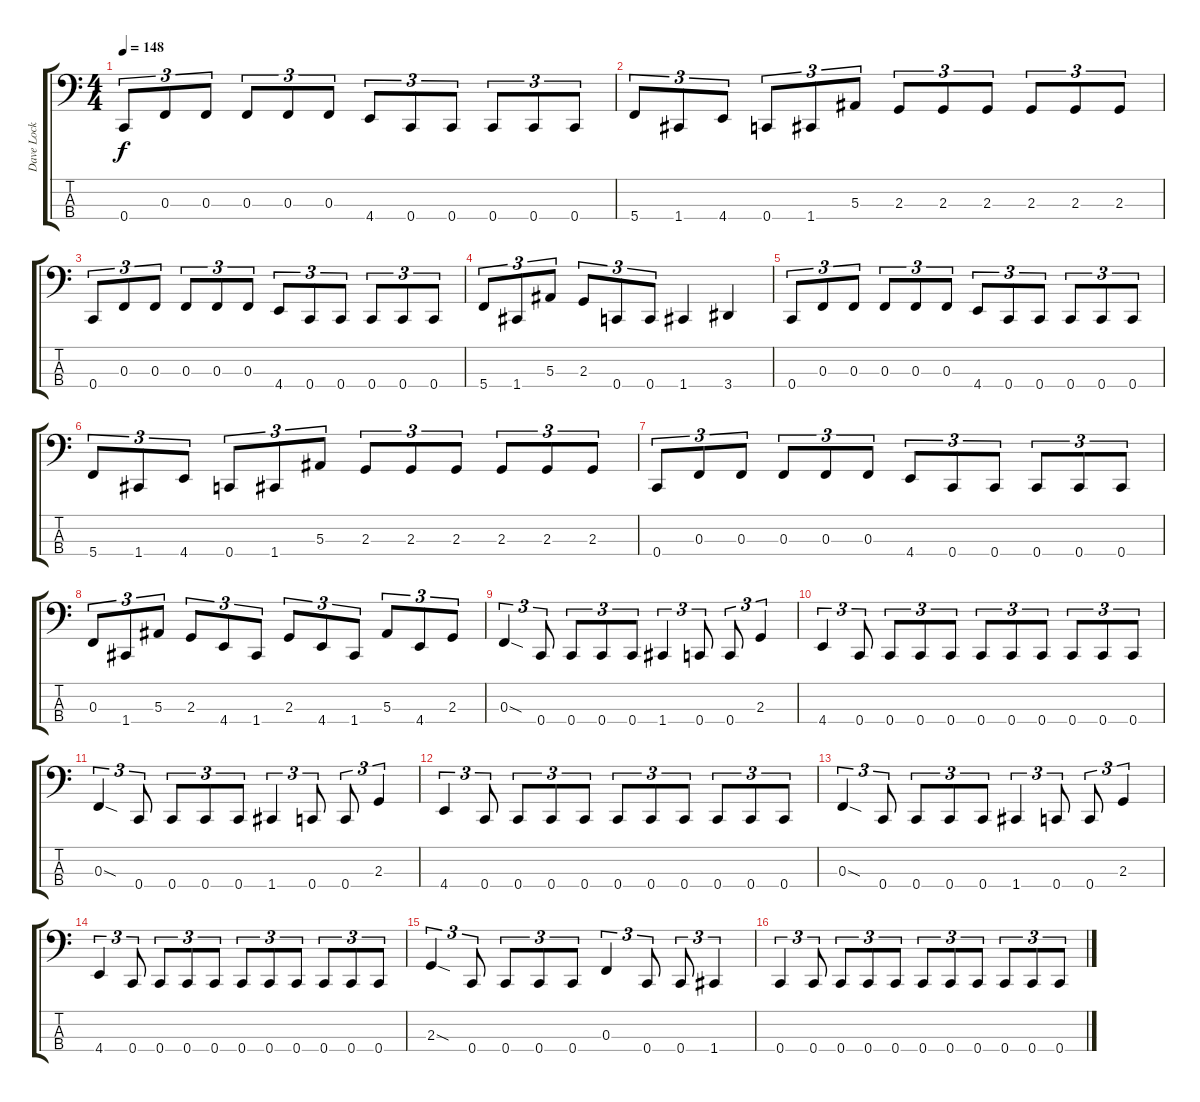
\track ("Dave Lock (Bass)" "Dave Lock ") {instrument electricbassfinger}
\staff {score tabs}
\tuning (Eb2 Bb1 F1 C1) {hide}
\ts (4 4)
\tempo 148
\clef f4
\ks c
0.4.8{tu (3 2) dy f} 0.3.8{tu (3 2)} 0.3.8{tu (3 2)} 0.3.8{tu (3 2)} 0.3.8{tu (3 2)} 0.3.8{tu (3 2)} 4.4.8{tu (3 2)} 0.4.8{tu (3 2)} 0.4.8{tu (3 2)} 0.4.8{tu (3 2)} 0.4.8{tu (3 2)} 0.4.8{tu (3 2)} |
5.4.8{tu (3 2)} 1.4.8{tu (3 2)} 4.4.8{tu (3 2)} 0.4.8{tu (3 2)} 1.4.8{tu (3 2)} 5.3.8{tu (3 2)} 2.3.8{tu (3 2)} 2.3.8{tu (3 2)} 2.3.8{tu (3 2)} 2.3.8{tu (3 2)} 2.3.8{tu (3 2)} 2.3.8{tu (3 2)} |
0.4.8{tu (3 2)} 0.3.8{tu (3 2)} 0.3.8{tu (3 2)} 0.3.8{tu (3 2)} 0.3.8{tu (3 2)} 0.3.8{tu (3 2)} 4.4.8{tu (3 2)} 0.4.8{tu (3 2)} 0.4.8{tu (3 2)} 0.4.8{tu (3 2)} 0.4.8{tu (3 2)} 0.4.8{tu (3 2)} |
5.4.8{tu (3 2)} 1.4.8{tu (3 2)} 5.3.8{tu (3 2)} 2.3.8{tu (3 2)} 0.4.8{tu (3 2)} 0.4.8{tu (3 2)} 1.4.4 3.4.4 |
0.4.8{tu (3 2)} 0.3.8{tu (3 2)} 0.3.8{tu (3 2)} 0.3.8{tu (3 2)} 0.3.8{tu (3 2)} 0.3.8{tu (3 2)} 4.4.8{tu (3 2)} 0.4.8{tu (3 2)} 0.4.8{tu (3 2)} 0.4.8{tu (3 2)} 0.4.8{tu (3 2)} 0.4.8{tu (3 2)} |
5.4.8{tu (3 2)} 1.4.8{tu (3 2)} 4.4.8{tu (3 2)} 0.4.8{tu (3 2)} 1.4.8{tu (3 2)} 5.3.8{tu (3 2)} 2.3.8{tu (3 2)} 2.3.8{tu (3 2)} 2.3.8{tu (3 2)} 2.3.8{tu (3 2)} 2.3.8{tu (3 2)} 2.3.8{tu (3 2)} |
0.4.8{tu (3 2)} 0.3.8{tu (3 2)} 0.3.8{tu (3 2)} 0.3.8{tu (3 2)} 0.3.8{tu (3 2)} 0.3.8{tu (3 2)} 4.4.8{tu (3 2)} 0.4.8{tu (3 2)} 0.4.8{tu (3 2)} 0.4.8{tu (3 2)} 0.4.8{tu (3 2)} 0.4.8{tu (3 2)} |
0.3.8{tu (3 2)} 1.4.8{tu (3 2)} 5.3.8{tu (3 2)} 2.3.8{tu (3 2)} 4.4.8{tu (3 2)} 1.4.8{tu (3 2)} 2.3.8{tu (3 2)} 4.4.8{tu (3 2)} 1.4.8{tu (3 2)} 5.3.8{tu (3 2)} 4.4.8{tu (3 2)} 2.3.8{tu (3 2)} |
0.3{sod}.4{tu (3 2)} 0.4.8{tu (3 2)} 0.4.8{tu (3 2)} 0.4.8{tu (3 2)} 0.4.8{tu (3 2)} 1.4.4{tu (3 2)} 0.4.8{tu (3 2)} 0.4.8{tu (3 2)} 2.3.4{tu (3 2)} |
4.4.4{tu (3 2)} 0.4.8{tu (3 2)} 0.4.8{tu (3 2)} 0.4.8{tu (3 2)} 0.4.8{tu (3 2)} 0.4.8{tu (3 2)} 0.4.8{tu (3 2)} 0.4.8{tu (3 2)} 0.4.8{tu (3 2)} 0.4.8{tu (3 2)} 0.4.8{tu (3 2)} |
0.3{sod}.4{tu (3 2)} 0.4.8{tu (3 2)} 0.4.8{tu (3 2)} 0.4.8{tu (3 2)} 0.4.8{tu (3 2)} 1.4.4{tu (3 2)} 0.4.8{tu (3 2)} 0.4.8{tu (3 2)} 2.3.4{tu (3 2)} |
4.4.4{tu (3 2)} 0.4.8{tu (3 2)} 0.4.8{tu (3 2)} 0.4.8{tu (3 2)} 0.4.8{tu (3 2)} 0.4.8{tu (3 2)} 0.4.8{tu (3 2)} 0.4.8{tu (3 2)} 0.4.8{tu (3 2)} 0.4.8{tu (3 2)} 0.4.8{tu (3 2)} |
0.3{sod}.4{tu (3 2)} 0.4.8{tu (3 2)} 0.4.8{tu (3 2)} 0.4.8{tu (3 2)} 0.4.8{tu (3 2)} 1.4.4{tu (3 2)} 0.4.8{tu (3 2)} 0.4.8{tu (3 2)} 2.3.4{tu (3 2)} |
4.4.4{tu (3 2)} 0.4.8{tu (3 2)} 0.4.8{tu (3 2)} 0.4.8{tu (3 2)} 0.4.8{tu (3 2)} 0.4.8{tu (3 2)} 0.4.8{tu (3 2)} 0.4.8{tu (3 2)} 0.4.8{tu (3 2)} 0.4.8{tu (3 2)} 0.4.8{tu (3 2)} |
2.3{sod}.4{tu (3 2)} 0.4.8{tu (3 2)} 0.4.8{tu (3 2)} 0.4.8{tu (3 2)} 0.4.8{tu (3 2)} 0.3.4{tu (3 2)} 0.4.8{tu (3 2)} 0.4.8{tu (3 2)} 1.4.4{tu (3 2)} |
0.4.4{tu (3 2)} 0.4.8{tu (3 2)} 0.4.8{tu (3 2)} 0.4.8{tu (3 2)} 0.4.8{tu (3 2)} 0.4.8{tu (3 2)} 0.4.8{tu (3 2)} 0.4.8{tu (3 2)} 0.4.8{tu (3 2)} 0.4.8{tu (3 2)} 0.4.8{tu (3 2)}
